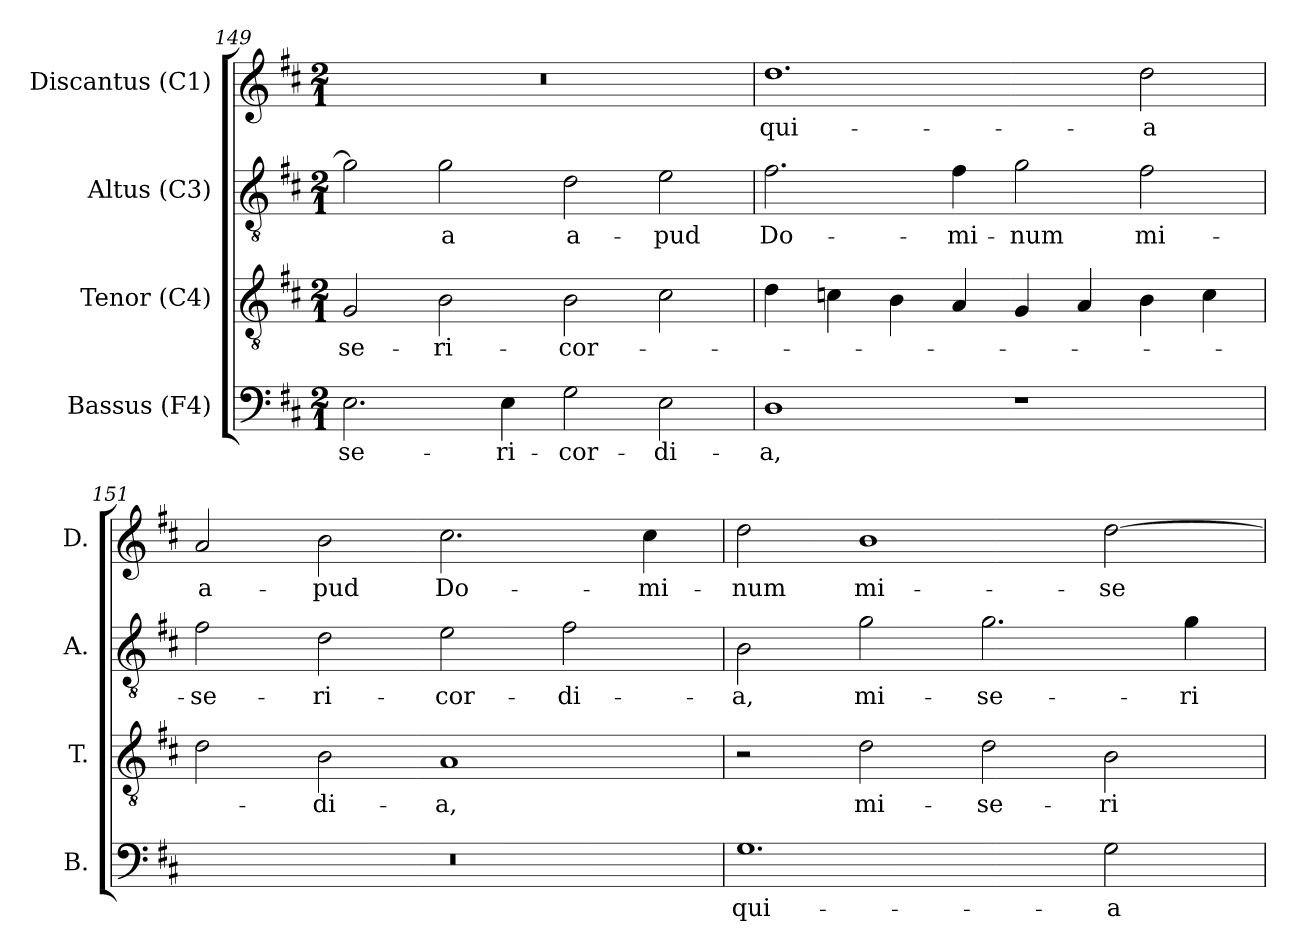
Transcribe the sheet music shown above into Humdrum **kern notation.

**kern	**text	**kern	**text	**kern	**text	**kern	**text
*part4	*part4	*part3	*part3	*part2	*part2	*part1	*part1
*staff4	*staff4	*staff3	*staff3	*staff2	*staff2	*staff1	*staff1
*I"Bassus (F4)	*	*I"Tenor (C4)	*	*I"Altus (C3)	*	*I"Discantus (C1)	*
*I'B.	*	*I'T.	*	*I'A.	*	*I'D.	*
*clefF4	*	*clefGv2	*	*clefGv2	*	*clefG2	*
*	*	*ITrd7c12	*	*ITrd7c12	*	*	*
*k[f#c#]	*	*k[f#c#]	*	*k[f#c#]	*	*k[f#c#]	*
*D:	*	*D:	*	*D:	*	*D:	*
*M2/1	*	*M2/1	*	*M2/1	*	*M2/1	*
=149	=149	=149	=149	=149	=149	=149	=149
!	!LO:LY:b:color=#000000	!	!	!	!	!	!
!	!	!	!LO:LY:b:color=#000000	!	!	!LO:N:vis=1	!
2.Ei\	-se-	2GGi/	-se-	2Gi\]	.	0r	.
!	!	!	!LO:LY:b:color=#000000	!	!	!	!
!	!	!	!	!	!LO:LY:b:color=#000000	!	!
.	.	2BBi\	-ri-	2Gi\	-a	.	.
!	!LO:LY:b:color=#000000	!	!	!	!	!	!
4Ei\	-ri-	.	.	.	.	.	.
!	!LO:LY:b:color=#000000	!	!	!	!	!	!
!	!	!	!LO:LY:b:color=#000000	!	!	!	!
!	!	!	!	!	!LO:LY:b:color=#000000	!	!
2Gi\	-cor-	2BBi\	-cor-	2Di\	a-	.	.
!	!LO:LY:b:color=#000000	!	!	!	!	!	!
!	!	!	!	!	!LO:LY:b:color=#000000	!	!
2Ei\	-di-	2C#i\	.	2Ei\	-pud	.	.
=150	=150	=150	=150	=150	=150	=150	=150
!	!LO:LY:b:color=#000000	!	!	!	!	!	!
!	!	!	!	!	!LO:LY:b:color=#000000	!	!
!	!	!	!	!	!	!	!LO:LY:b:color=#000000
1Di	-a,	4Di\	.	2.F#i\	Do-	1.ddi	qui-
.	.	4Ci\	.	.	.	.	.
.	.	4BBi\	.	.	.	.	.
!	!	!	!	!	!LO:LY:b:color=#000000	!	!
.	.	4AAi/	.	4F#i\	-mi-	.	.
!	!	!	!	!	!LO:LY:b:color=#000000	!	!
1r	.	4GGi/	.	2Gi\	-num	.	.
.	.	4AAi/	.	.	.	.	.
!	!	!	!	!	!LO:LY:b:color=#000000	!	!
!	!	!	!	!	!	!	!LO:LY:b:color=#000000
.	.	4BBi\	.	2F#i\	mi-	2ddi\	-a
.	.	4Ci\	.	.	.	.	.
!!LO:LB:g=z
=151	=151	=151	=151	=151	=151	=151	=151
!LO:N:vis=1	!	!	!	!	!	!	!
!	!	!	!	!	!LO:LY:b:color=#000000	!	!
!	!	!	!	!	!	!	!LO:LY:b:color=#000000
0r	.	2Di\	.	2F#i\	-se-	2ai/	a-
!	!	!	!LO:LY:b:color=#000000	!	!	!	!
!	!	!	!	!	!LO:LY:b:color=#000000	!	!
!	!	!	!	!	!	!	!LO:LY:b:color=#000000
.	.	2BBi\	-di-	2Di\	-ri-	2bi\	-pud
!	!	!	!LO:LY:b:color=#000000	!	!	!	!
!	!	!	!	!	!LO:LY:b:color=#000000	!	!
!	!	!	!	!	!	!	!LO:LY:b:color=#000000
.	.	1AAi	-a,	2Ei\	-cor-	2.cc#i\	Do-
!	!	!	!	!	!LO:LY:b:color=#000000	!	!
.	.	.	.	2F#i\	-di-	.	.
!	!	!	!	!	!	!	!LO:LY:b:color=#000000
.	.	.	.	.	.	4cc#i\	-mi-
=152	=152	=152	=152	=152	=152	=152	=152
!	!LO:LY:b:color=#000000	!	!	!	!	!	!
!	!	!	!	!	!LO:LY:b:color=#000000	!	!
!	!	!	!	!	!	!	!LO:LY:b:color=#000000
1.Gi	qui-	2r	.	2BBi\	-a,	2ddi\	-num
!	!	!	!LO:LY:b:color=#000000	!	!	!	!
!	!	!	!	!	!LO:LY:b:color=#000000	!	!
!	!	!	!	!	!	!	!LO:LY:b:color=#000000
.	.	2Di\	mi-	2Gi\	mi-	1bi	mi-
!	!	!	!LO:LY:b:color=#000000	!	!	!	!
!	!	!	!	!	!LO:LY:b:color=#000000	!	!
.	.	2Di\	-se-	2.Gi\	-se-	.	.
!	!LO:LY:b:color=#000000	!	!	!	!	!	!
!	!	!	!LO:LY:b:color=#000000	!	!	!	!
!	!	!	!	!	!	!	!LO:LY:b:color=#000000
2Gi\	-a	2BBi\	-ri-	.	.	[2ddi\	-se-
!	!	!	!	!	!LO:LY:b:color=#000000	!	!
.	.	.	.	4Gi\	-ri-	.	.
=	=	=	=	=	=	=	=
*-	*-	*-	*-	*-	*-	*-	*-
